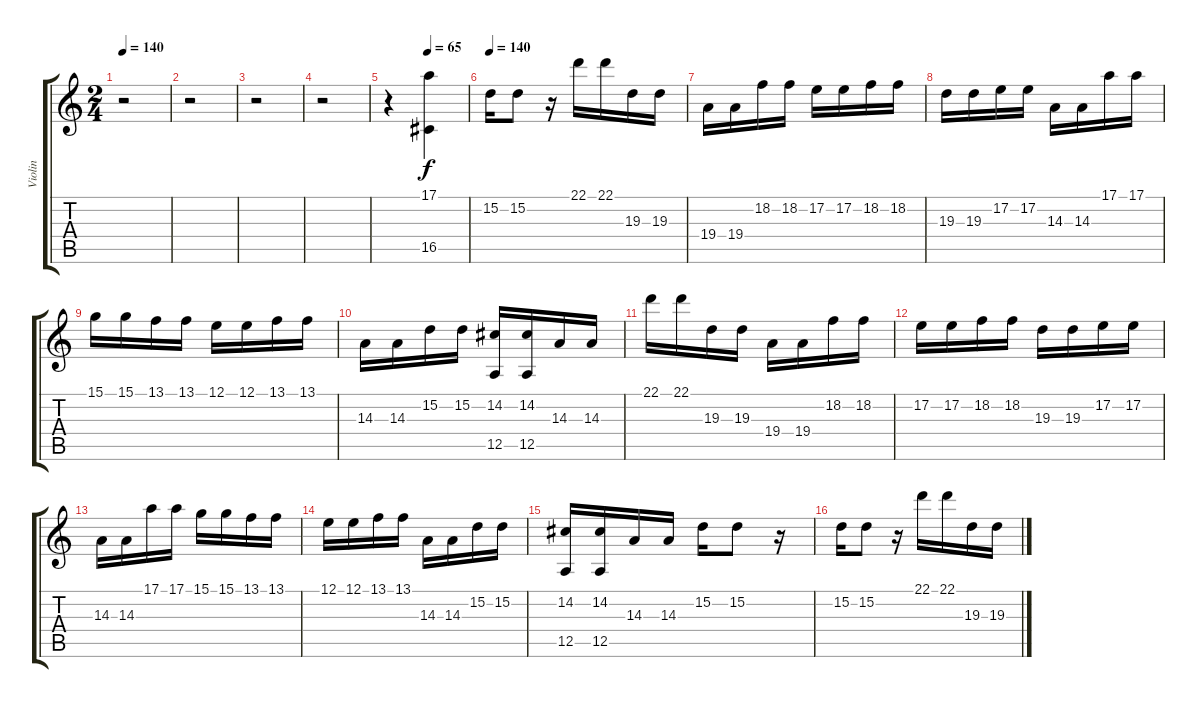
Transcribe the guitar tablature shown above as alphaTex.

\track ("Violin" "Violin") {instrument stringensemble1}
\staff {score tabs}
\tuning (E4 B3 G3 D3 A2 E2) {hide}
\ts (2 4)
\tempo 140
\clef g2
\ks c
r.2{dy f} |
r.2 |
r.2 |
r.2 |
\tempo (65 0.5)
r.4 (17.1 16.5).4 |
\tempo 140
15.2.16 15.2.8 r.16 22.1.16 22.1.16 19.3.16 19.3.16 |
19.4.16 19.4.16 18.2.16 18.2.16 17.2.16 17.2.16 18.2.16 18.2.16 |
19.3.16 19.3.16 17.2.16 17.2.16 14.3.16 14.3.16 17.1.16 17.1.16 |
15.1.16 15.1.16 13.1.16 13.1.16 12.1.16 12.1.16 13.1.16 13.1.16 |
14.3.16 14.3.16 15.2.16 15.2.16 (14.2 12.5).16 (14.2 12.5).16 14.3.16 14.3.16 |
22.1.16 22.1.16 19.3.16 19.3.16 19.4.16 19.4.16 18.2.16 18.2.16 |
17.2.16 17.2.16 18.2.16 18.2.16 19.3.16 19.3.16 17.2.16 17.2.16 |
14.3.16 14.3.16 17.1.16 17.1.16 15.1.16 15.1.16 13.1.16 13.1.16 |
12.1.16 12.1.16 13.1.16 13.1.16 14.3.16 14.3.16 15.2.16 15.2.16 |
(14.2 12.5).16 (14.2 12.5).16 14.3.16 14.3.16 15.2.16 15.2.8 r.16 |
15.2.16 15.2.8 r.16 22.1.16 22.1.16 19.3.16 19.3.16
